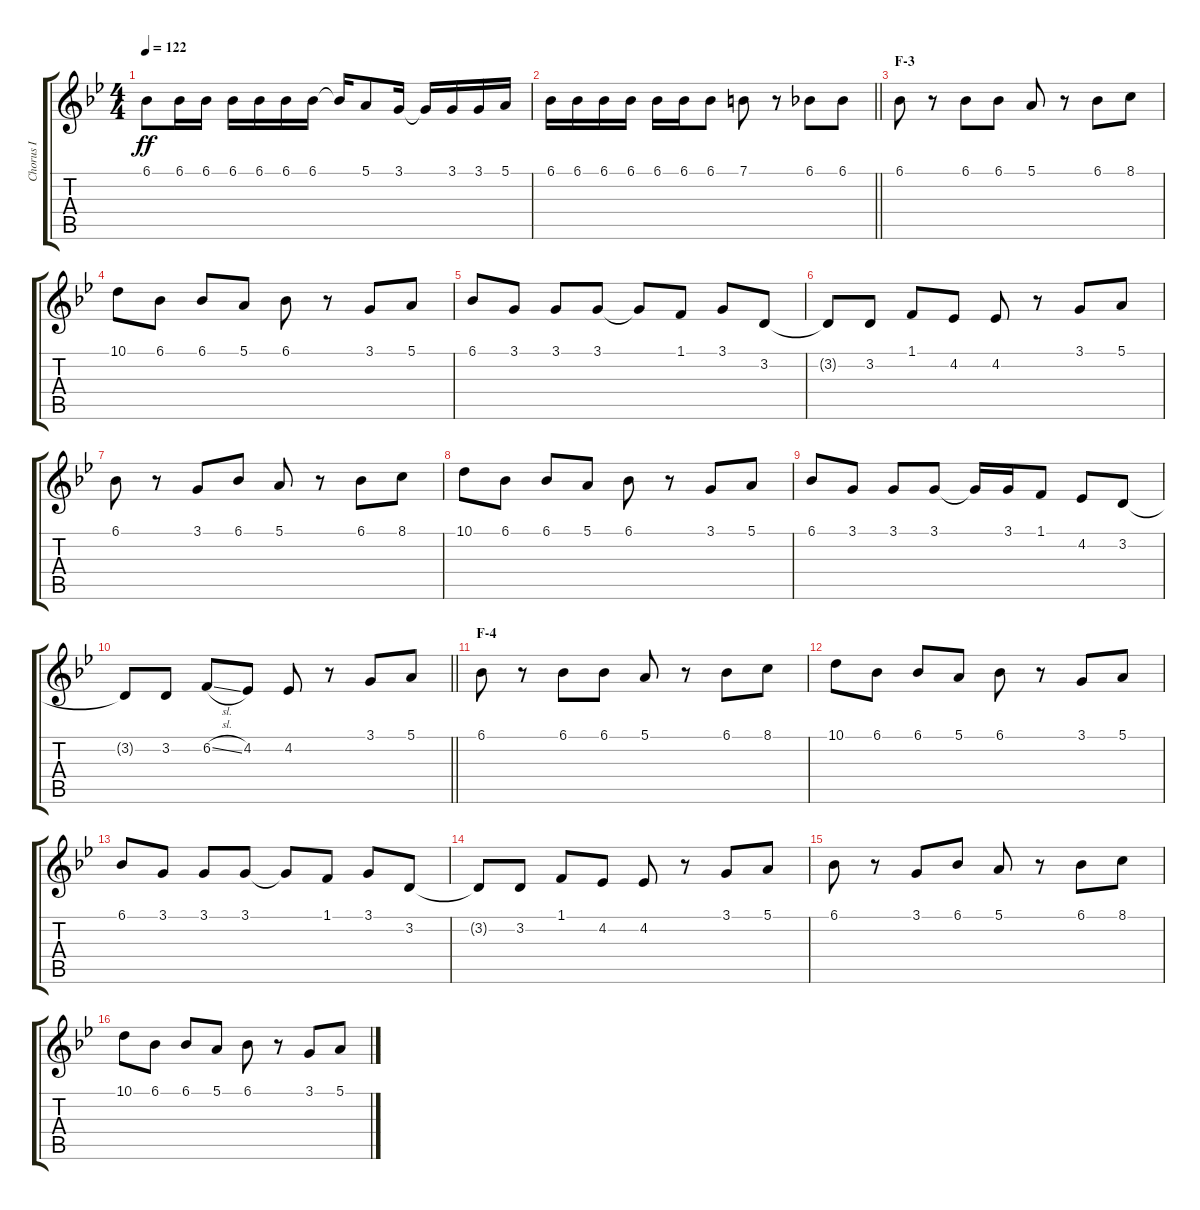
\track ("Chorus I" "Chorus I") {instrument voiceoohs}
\staff {score tabs}
\tuning (E4 B3 G3 D3 A2 E2) {hide}
\ts (4 4)
\tempo 122
\clef g2
\ks bb
6.1.8{dy ff} 6.1.16 6.1.16 6.1.16 6.1.16 6.1.16 6.1.16 6.1{t}.16 5.1.8 3.1.16 3.1{t}.16 3.1.16 3.1.16 5.1.16 |
\barLineRight lightlight
6.1.16 6.1.16 6.1.16 6.1.16 6.1.16 6.1.16 6.1.8 7.1.8 r.8 6.1.8 6.1.8 |
\section ("" "F-3")
6.1.8 r.8 6.1.8 6.1.8 5.1.8 r.8 6.1.8 8.1.8 |
10.1.8 6.1.8 6.1.8 5.1.8 6.1.8 r.8 3.1.8 5.1.8 |
6.1.8 3.1.8 3.1.8 3.1.8 3.1{t}.8 1.1.8 3.1.8 3.2.8 |
3.2{t}.8 3.2.8 1.1.8 4.2.8 4.2.8 r.8 3.1.8 5.1.8 |
6.1.8 r.8 3.1.8 6.1.8 5.1.8 r.8 6.1.8 8.1.8 |
10.1.8 6.1.8 6.1.8 5.1.8 6.1.8 r.8 3.1.8 5.1.8 |
6.1.8 3.1.8 3.1.8 3.1.8 3.1{t}.16 3.1.16 1.1.8 4.2.8 3.2.8 |
\barLineRight lightlight
3.2{t}.8 3.2.8 6.2{sl}.8 4.2.8 4.2.8 r.8 3.1.8 5.1.8 |
\section ("" "F-4")
6.1.8 r.8 6.1.8 6.1.8 5.1.8 r.8 6.1.8 8.1.8 |
10.1.8 6.1.8 6.1.8 5.1.8 6.1.8 r.8 3.1.8 5.1.8 |
6.1.8 3.1.8 3.1.8 3.1.8 3.1{t}.8 1.1.8 3.1.8 3.2.8 |
3.2{t}.8 3.2.8 1.1.8 4.2.8 4.2.8 r.8 3.1.8 5.1.8 |
6.1.8 r.8 3.1.8 6.1.8 5.1.8 r.8 6.1.8 8.1.8 |
10.1.8 6.1.8 6.1.8 5.1.8 6.1.8 r.8 3.1.8 5.1.8
